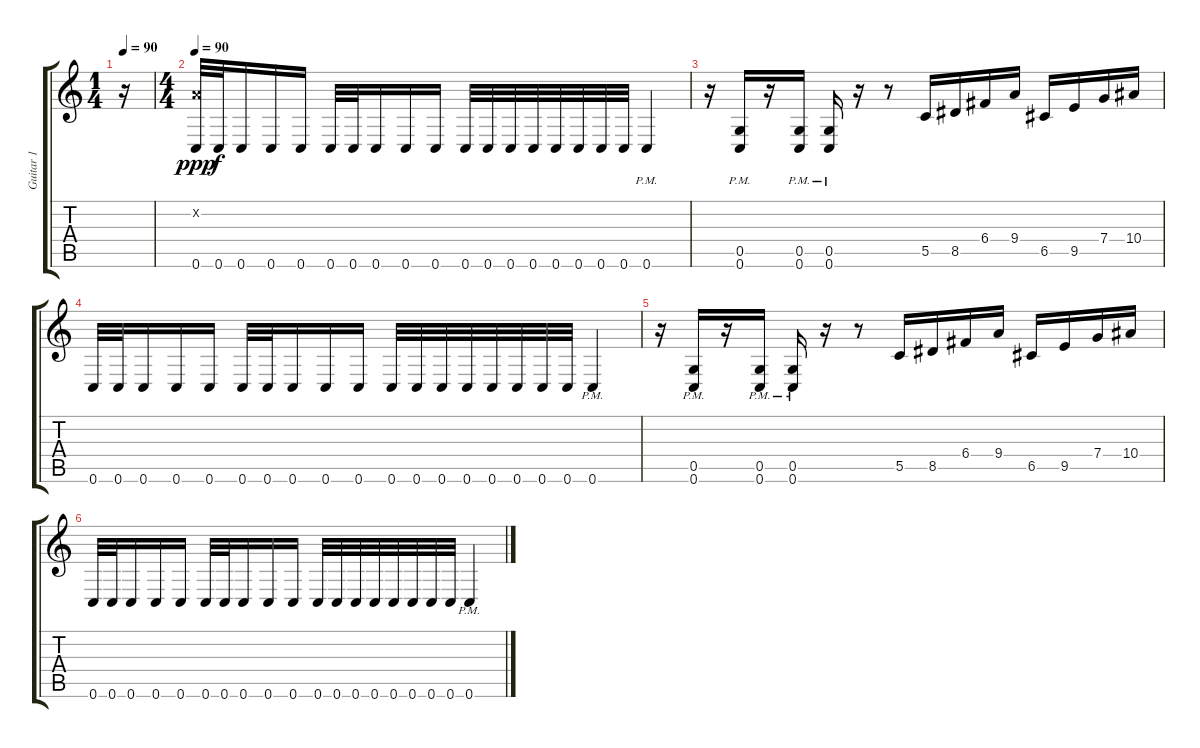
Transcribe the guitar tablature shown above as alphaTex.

\track ("Guitar 1" "Guitar 1") {instrument distortionguitar}
\staff {score tabs}
\tuning (D4 A3 F3 C3 G2 C2) {hide}
\ts (1 4)
\tempo 90
\clef g2
\ks c
r.16{dy f} |
\ts (4 4)
\tempo 90
(0.2{x} 0.6).32{dy ppp} 0.6.32{dy f} 0.6.16 0.6.16 0.6.16 0.6.32 0.6.32 0.6.16 0.6.16 0.6.16 0.6.32 0.6.32 0.6.32 0.6.32 0.6.32 0.6.32 0.6.32 0.6.32 0.6{pm}.4 |
r.16 (0.5{pm} 0.6{pm}).16 r.16 (0.5{pm} 0.6{pm}).16 (0.5{pm} 0.6{pm}).16 r.16 r.8 5.5.16 8.5.16 6.4.16 9.4.16 6.5.16 9.5.16 7.4.16 10.4.16 |
0.6.32 0.6.32 0.6.16 0.6.16 0.6.16 0.6.32 0.6.32 0.6.16 0.6.16 0.6.16 0.6.32 0.6.32 0.6.32 0.6.32 0.6.32 0.6.32 0.6.32 0.6.32 0.6{pm}.4 |
r.16 (0.5{pm} 0.6{pm}).16 r.16 (0.5{pm} 0.6{pm}).16 (0.5{pm} 0.6{pm}).16 r.16 r.8 5.5.16 8.5.16 6.4.16 9.4.16 6.5.16 9.5.16 7.4.16 10.4.16 |
0.6.32 0.6.32 0.6.16 0.6.16 0.6.16 0.6.32 0.6.32 0.6.16 0.6.16 0.6.16 0.6.32 0.6.32 0.6.32 0.6.32 0.6.32 0.6.32 0.6.32 0.6.32 0.6{pm}.4
